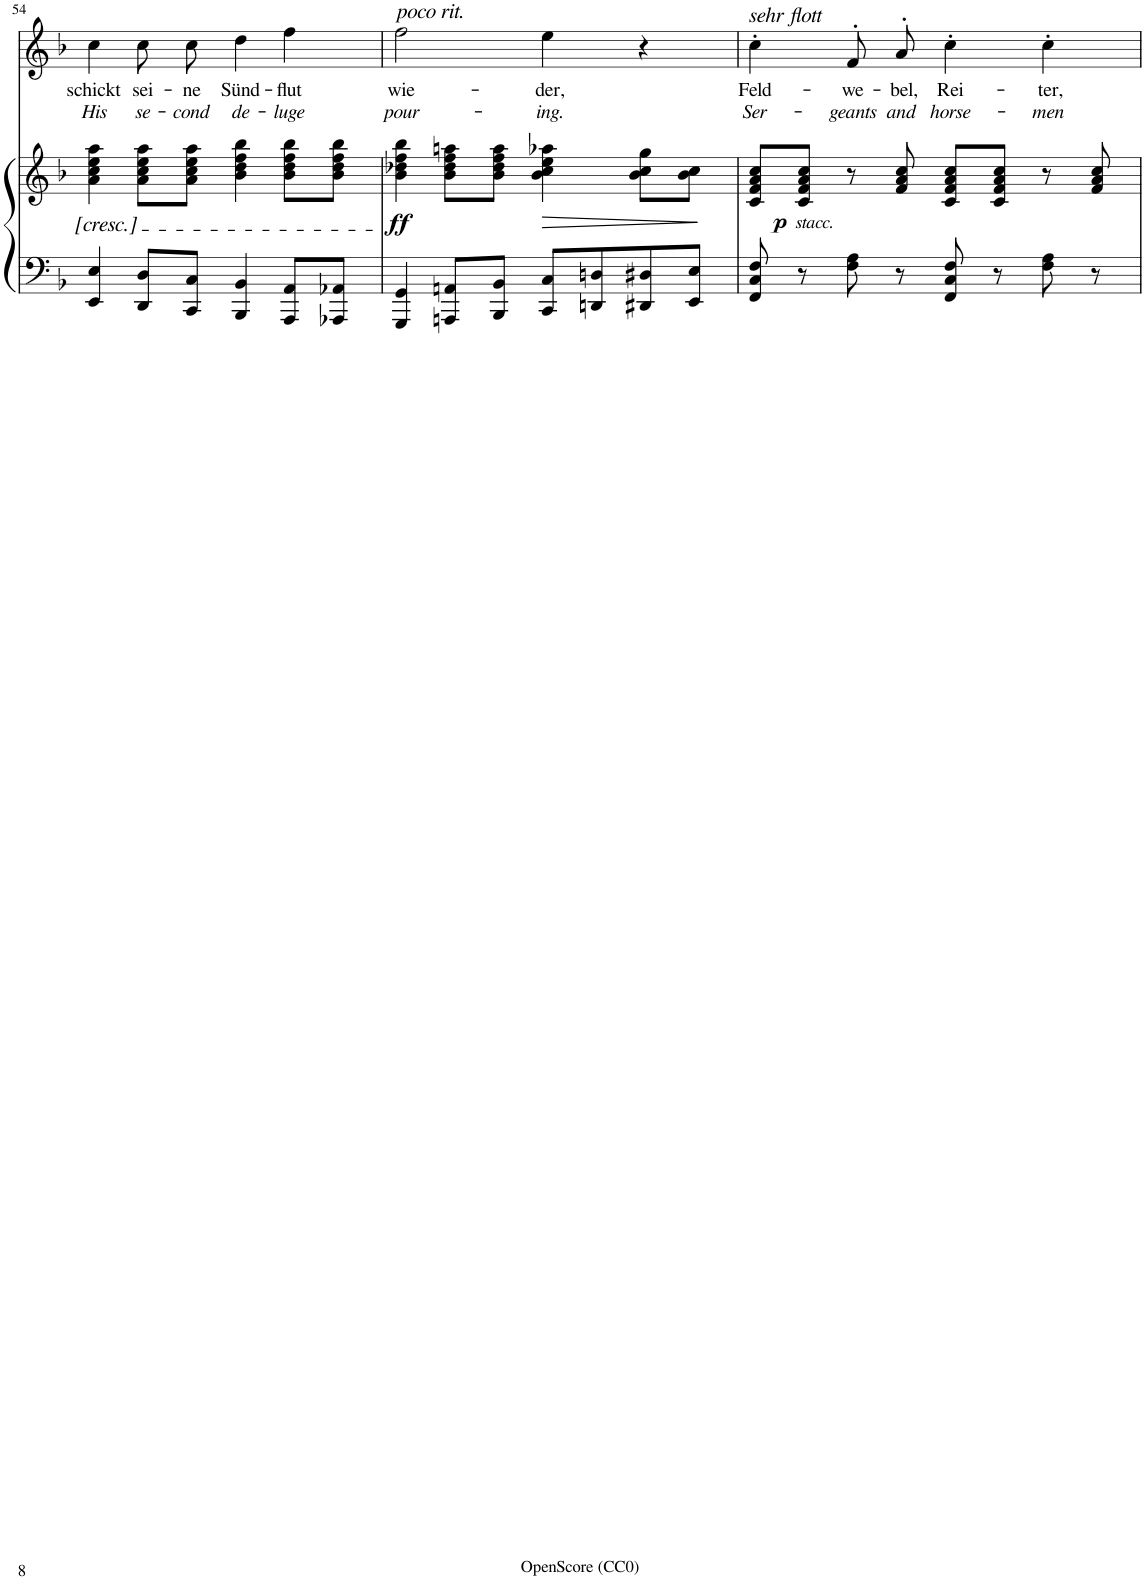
**kern	**kern	**dynam	**kern	**text	**text
*part2	*part2	*part2	*part1	*part1	*part1
*staff3	*staff2	*staff2/3	*staff1	*staff1	*staff1
*I"Piano	*	*	*I"Voice	*	*
*I'Pno	*	*	*	*	*
!!LO:PB:g=z
*clefF4	*clefG2	*	*clefG2	*	*
*k[b-]	*k[b-]	*	*k[b-]	*	*
*M4/4	*M4/4	*	*M4/4	*	*
=54	=54	=54	=54	=54	=54
!	!	!	!	!LO:LY:b	!LO:LY:b
4EE/ 4E/	4a\ 4cc\ 4ee\ 4aa\	.	4cc\	schickt	His
!	!	!	!	!LO:LY:b	!LO:LY:b
8DD/ 8D/L	8a\ 8cc\ 8ee\ 8aa\L	.	8cc\L	sei-	se-
!	!	!	!	!LO:LY:b	!LO:LY:b
8CC/ 8C/J	8a\ 8cc\ 8ee\ 8aa\J	.	8cc\J	-ne	-cond
!	!	!	!	!LO:LY:b	!LO:LY:b
4BBB-/ 4BB-/	4b-\ 4dd\ 4ff\ 4bb-\	.	4dd\	Sünd-	de-
!	!	!	!	!LO:LY:b	!LO:LY:b
8AAA/ 8AA/L	8b-\ 8dd\ 8ff\ 8bb-\L	.	4ff\	-flut	-luge
8AAA-X/ 8AA-X/J	8b-\ 8dd\ 8ff\ 8bb-\J	.	.	.	.
=55	=55	=55	=55	=55	=55
!	!	!	!LO:TX:a:i:t=poco rit.	!	!
!	!	!LO:DY:b	!	!LO:LY:b	!LO:LY:b
4GGG/ 4GG/	4b-\ 4dd-X\ 4ff\ 4bb-\	ff	2ff\	wie-	pour-
8AAAn/ 8AAn/L	8b-\ 8dd-\ 8ff\ 8aan\L	.	.	.	.
8BBB-/ 8BB-/J	8b-\ 8dd-\ 8ff\ 8aa\J	.	.	.	.
!	!	!LO:HP:b	!	!LO:LY:b	!LO:LY:b
8CC/ 8C/L	4b-\ 4cc\ 4ee\ 4aa-X\	>	4ee\	-der,	-ing.
8DDn/ 8Dn/	.	.	.	.	.
8DD#X/ 8D#X/	8b-\ 8cc\ 8gg\L	.	4r	.	.
8EE/ 8E/J	8b-\ 8cc\J	]	.	.	.
=56	=56	=56	=56	=56	=56
!	!	!	!LO:TX:a:i:t=sehr flott	!	!
!	!	!LO:DY:b	!	!LO:LY:b	!LO:LY:b
!	!	!LO:DY:n=1:b	!	!	!
8FF/' 8C/' 8F/'	8c/' 8f/' 8a/' 8cc/'L	p other-dynamics	4cc'\	Feld-	Ser-
8r	8c/' 8f/' 8a/' 8cc/'J	.	.	.	.
!	!	!	!	!LO:LY:b	!LO:LY:b
8F\' 8A\'	8r	.	8f'>/L	-we-	-geants
!	!	!	!	!LO:LY:b	!LO:LY:b
8r	8f/' 8a/' 8cc/'	.	8a'>/J	-bel,	and
!	!	!	!	!LO:LY:b	!LO:LY:b
8FF/' 8C/' 8F/'	8c/' 8f/' 8a/' 8cc/'L	.	4cc'\	Rei-	horse-
8r	8c/' 8f/' 8a/' 8cc/'J	.	.	.	.
!	!	!	!	!LO:LY:b	!LO:LY:b
8F\' 8A\'	8r	.	4cc'\	-ter,	-men
8r	8f/' 8a/' 8cc/'	.	.	.	.
=	=	=	=	=	=
*-	*-	*-	*-	*-	*-
